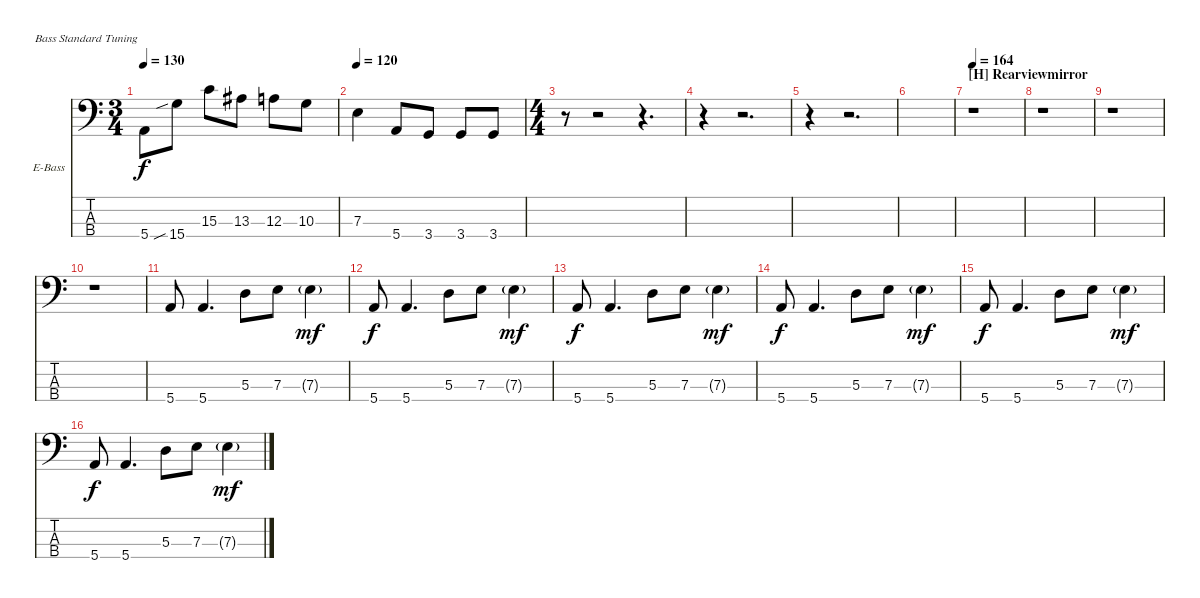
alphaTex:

\defaultSystemsLayout 4
\bracketExtendMode nobrackets
\firstSystemTrackNameOrientation horizontal
\otherSystemsTrackNameOrientation horizontal
\track ("Jeff Ament" "E-Bass") {instrument electricbassfinger}
\staff {score tabs}
\tuning (G2 D2 A1 E1)
\ts (3 4)
\tempo 130
\clef f4
\ks c
5.4.8{dy f} 15.4{sib}.8 15.3.8 13.3.8 12.3.8 10.3.8 |
\tempo 120
7.3.4 5.4.8 3.4.8 3.4.8 3.4.8 |
\ts (4 4)
r.8 r.2 r.4{d} |
r.4 r.2{d} |
r.4 r.2{d} |
|
\section ("H" "Rearviewmirror")
\tempo 164
r.1 |
r.1 |
r.1 |
r.1 |
5.4.8 5.4.4{d} 5.3.8 7.3.8 7.3{g}.4{dy mf} |
5.4.8{dy f} 5.4.4{d} 5.3.8 7.3.8 7.3{g}.4{dy mf} |
5.4.8{dy f} 5.4.4{d} 5.3.8 7.3.8 7.3{g}.4{dy mf} |
5.4.8{dy f} 5.4.4{d} 5.3.8 7.3.8 7.3{g}.4{dy mf} |
5.4.8{dy f} 5.4.4{d} 5.3.8 7.3.8 7.3{g}.4{dy mf} |
5.4.8{dy f} 5.4.4{d} 5.3.8 7.3.8 7.3{g}.4{dy mf}
